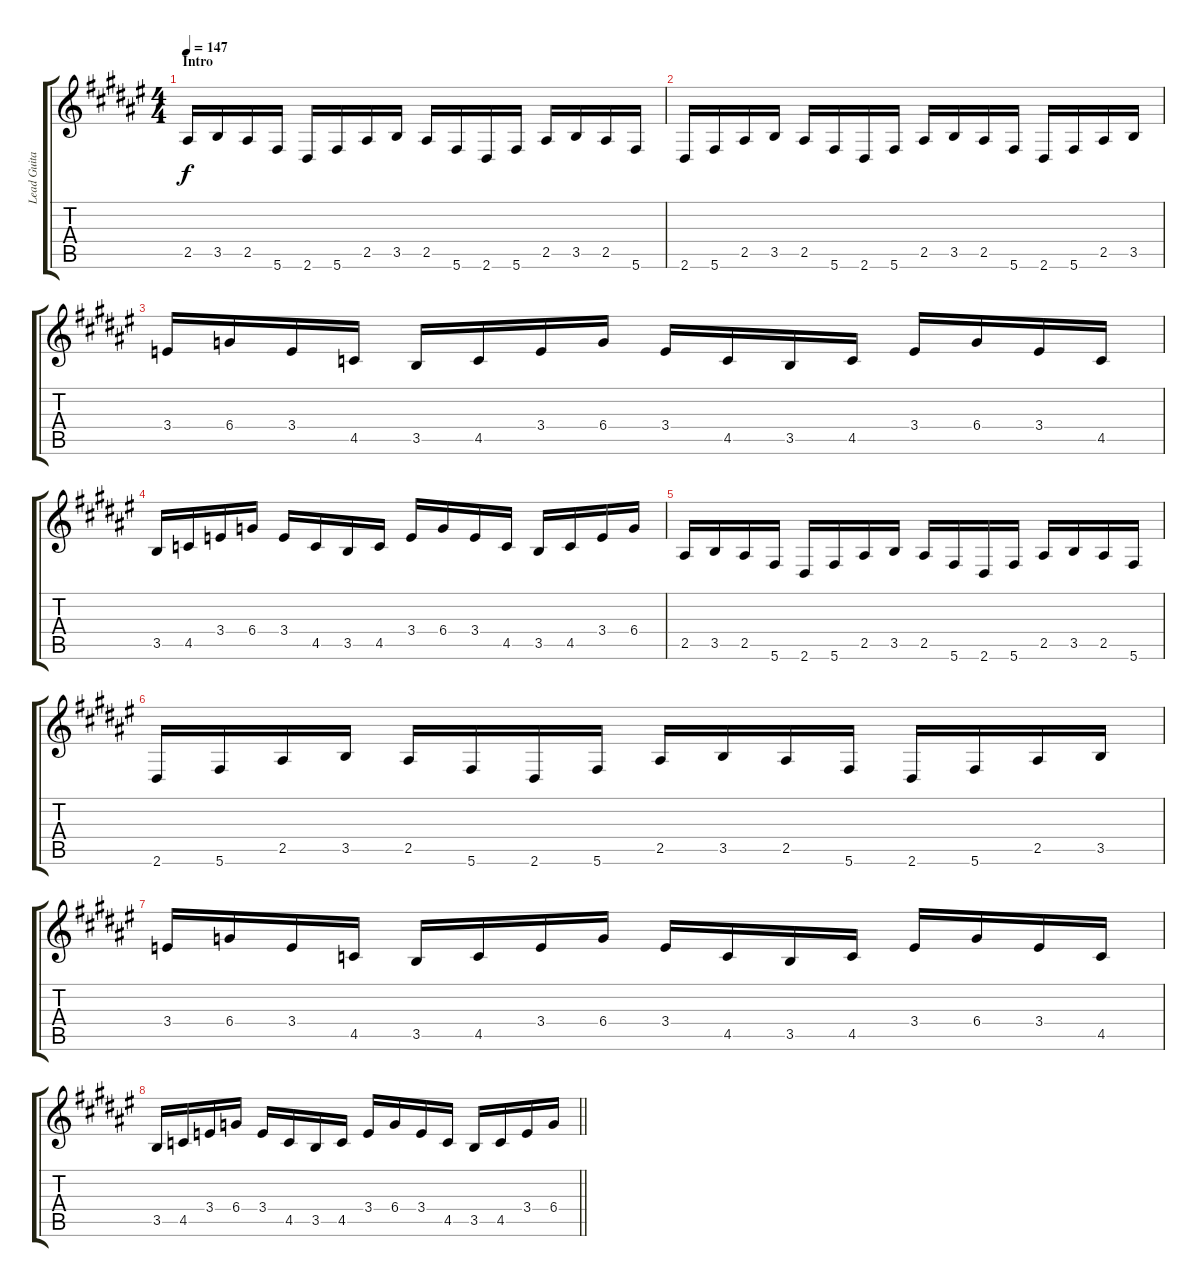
\track ("Lead Guitar" "Lead Guita") {instrument distortionguitar}
\staff {score tabs}
\tuning (Eb4 Bb3 Gb3 Db3 Ab2 Db2) {hide}
\ts (4 4)
\section ("" "Intro")
\tempo 147
\clef g2
\ks d#minor
2.5.16{dy f instrument distortionguitar} 3.5.16 2.5.16 5.6.16 2.6.16 5.6.16 2.5.16 3.5.16 2.5.16 5.6.16 2.6.16 5.6.16 2.5.16 3.5.16 2.5.16 5.6.16 |
2.6.16 5.6.16 2.5.16 3.5.16 2.5.16 5.6.16 2.6.16 5.6.16 2.5.16 3.5.16 2.5.16 5.6.16 2.6.16 5.6.16 2.5.16 3.5.16 |
3.4.16 6.4.16 3.4.16 4.5.16 3.5.16 4.5.16 3.4.16 6.4.16 3.4.16 4.5.16 3.5.16 4.5.16 3.4.16 6.4.16 3.4.16 4.5.16 |
3.5.16 4.5.16 3.4.16 6.4.16 3.4.16 4.5.16 3.5.16 4.5.16 3.4.16 6.4.16 3.4.16 4.5.16 3.5.16 4.5.16 3.4.16 6.4.16 |
2.5.16 3.5.16 2.5.16 5.6.16 2.6.16 5.6.16 2.5.16 3.5.16 2.5.16 5.6.16 2.6.16 5.6.16 2.5.16 3.5.16 2.5.16 5.6.16 |
2.6.16 5.6.16 2.5.16 3.5.16 2.5.16 5.6.16 2.6.16 5.6.16 2.5.16 3.5.16 2.5.16 5.6.16 2.6.16 5.6.16 2.5.16 3.5.16 |
3.4.16 6.4.16 3.4.16 4.5.16 3.5.16 4.5.16 3.4.16 6.4.16 3.4.16 4.5.16 3.5.16 4.5.16 3.4.16 6.4.16 3.4.16 4.5.16 |
\barLineRight lightlight
3.5.16 4.5.16 3.4.16 6.4.16 3.4.16 4.5.16 3.5.16 4.5.16 3.4.16 6.4.16 3.4.16 4.5.16 3.5.16 4.5.16 3.4.16 6.4.16
